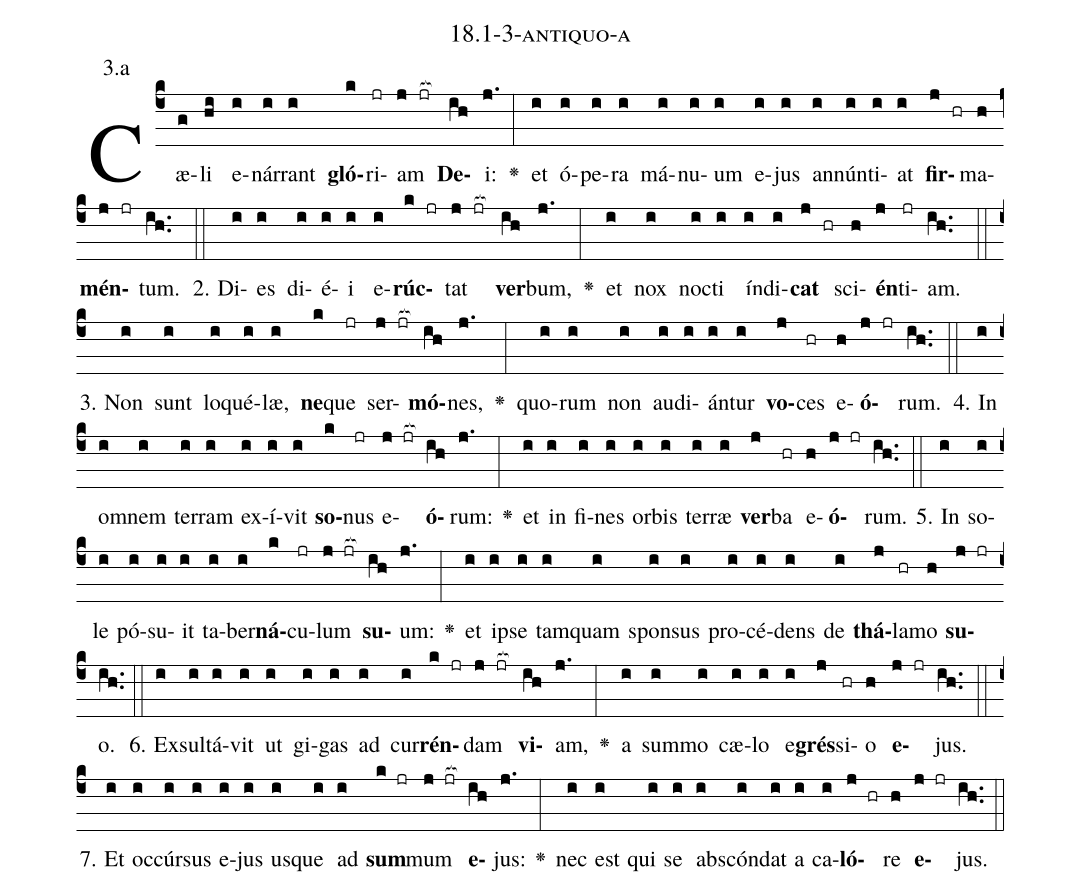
name: 18.1-3-antiquo-a;
annotation: 3.a;
%%
(c4)Cæ(g)li(hi) e(i)nár(i)rant(i) <b>gló</b>(k)ri(jr)am(j jr[ocb:1{]) <b>De</b>(ih[ocb:0}])i:(j.) <v>\greheightstar</v>(:) et(i) ó(i)pe(i)ra(i) má(i)nu(i)um(i) e(i)jus(i) an(i)nún(i)ti(i)at(i) <b>fir</b>(j hr)ma(h)<b>mén</b>(j jr)tum.(ih..) (::)
2. Di(i)es(i) di(i)é(i)i(i) e(i)<b>rúc</b>(k jr)tat(j jr[ocb:1{]) <b>ver</b>(ih[ocb:0}])bum,(j.) <v>\greheightstar</v>(:) et(i) nox(i) noc(i)ti(i) ín(i)di(i)<b>cat</b>(j hr) sci(h)<b>én</b>(j)ti(jr)am.(ih..) (::)
3. Non(i) sunt(i) lo(i)qué(i)læ,(i) <b>ne</b>(k)que(jr) ser(j jr[ocb:1{])<b>mó</b>(ih[ocb:0}])nes,(j.) <v>\greheightstar</v>(:) quo(i)rum(i) non(i) au(i)di(i)án(i)tur(i) <b>vo</b>(j)ces(hr) e(h)<b>ó</b>(j jr)rum.(ih..) (::)
4. In(i) om(i)nem(i) ter(i)ram(i) ex(i)í(i)vit(i) <b>so</b>(k)nus(jr) e(j jr[ocb:1{])<b>ó</b>(ih[ocb:0}])rum:(j.) <v>\greheightstar</v>(:) et(i) in(i) fi(i)nes(i) or(i)bis(i) ter(i)ræ(i) <b>ver</b>(j)ba(hr) e(h)<b>ó</b>(j jr)rum.(ih..) (::)
5. In(i) so(i)le(i) pó(i)su(i)it(i) ta(i)ber(i)<b>ná</b>(k)cu(jr)lum(j jr[ocb:1{]) <b>su</b>(ih[ocb:0}])um:(j.) <v>\greheightstar</v>(:) et(i) ip(i)se(i) tam(i)quam(i) spon(i)sus(i) pro(i)cé(i)dens(i) de(i) <b>thá</b>(j)la(hr)mo(h) <b>su</b>(j jr)o.(ih..) (::)
6. Ex(i)sul(i)tá(i)vit(i) ut(i) gi(i)gas(i) ad(i) cur(i)<b>rén</b>(k jr)dam(j jr[ocb:1{]) <b>vi</b>(ih[ocb:0}])am,(j.) <v>\greheightstar</v>(:) a(i) sum(i)mo(i) cæ(i)lo(i) e(i)<b>grés</b>(j)si(hr)o(h) <b>e</b>(j jr)jus.(ih..) (::)
7. Et(i) oc(i)cúr(i)sus(i) e(i)jus(i) us(i)que(i) ad(i) <b>sum</b>(k jr)mum(j jr[ocb:1{]) <b>e</b>(ih[ocb:0}])jus:(j.) <v>\greheightstar</v>(:) nec(i) est(i) qui(i) se(i) abs(i)cón(i)dat(i) a(i) ca(i)<b>ló</b>(j hr)re(h) <b>e</b>(j jr)jus.(ih..) (::)
